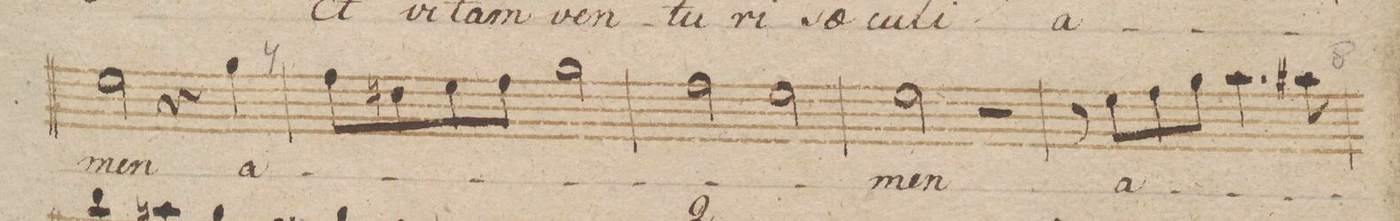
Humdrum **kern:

**kern	**text	**dynam
*I"Canto.	*	*
*clefC1	*	*
*k[b-]	*	*
*met(c)	*	*
*M4/4	*	*
2cc\	-men	.
4r	.	.
4ee\	a-	.
=223	=223	=223
8dd\L	.	.
8bn\	.	.
8cc\	.	.
8dd\J	.	.
2ee\	.	.
=224	=224	=224
2dd\	.	.
2cc\	.	.
=225	=225	=225
2cc\	-men	.
2r	.	.
=226	=226	=226
8r	.	.
8cc\L	a-	.
8dd\	.	.
8ee\J	.	.
4.ff\	.	.
8ff#X\	.	.
=227	=227	=227
*-	*-	*-
